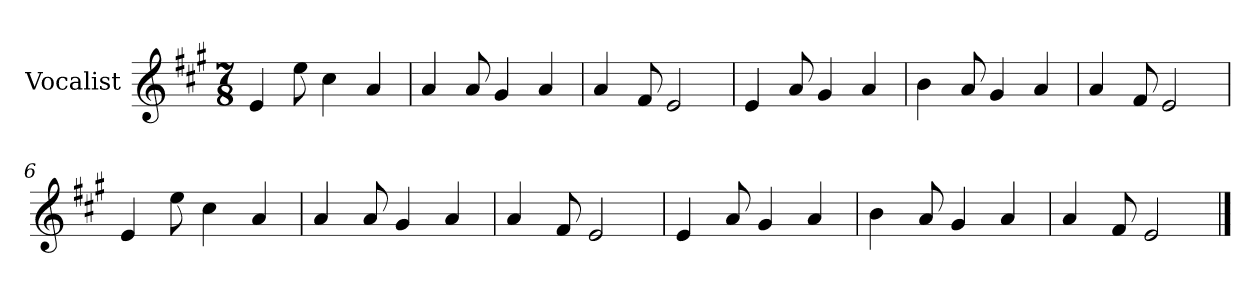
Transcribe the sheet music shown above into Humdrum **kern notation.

**kern
*part1
*staff1
*I"Vocalist
*k[f#c#g#]
*A:
*M7/8
=
4e
8ee
4cc#
4a
=1
4a
8a
4g#
4a
=2
4a
8f#
2e
=3
4e
8a
4g#
4a
=4
4b
8a
4g#
4a
=5
4a
8f#
2e
=6
4e
8ee
4cc#
4a
=7
4a
8a
4g#
4a
=8
4a
8f#
2e
=9
4e
8a
4g#
4a
=10
4b
8a
4g#
4a
=11
4a
8f#
2e
==
*-
